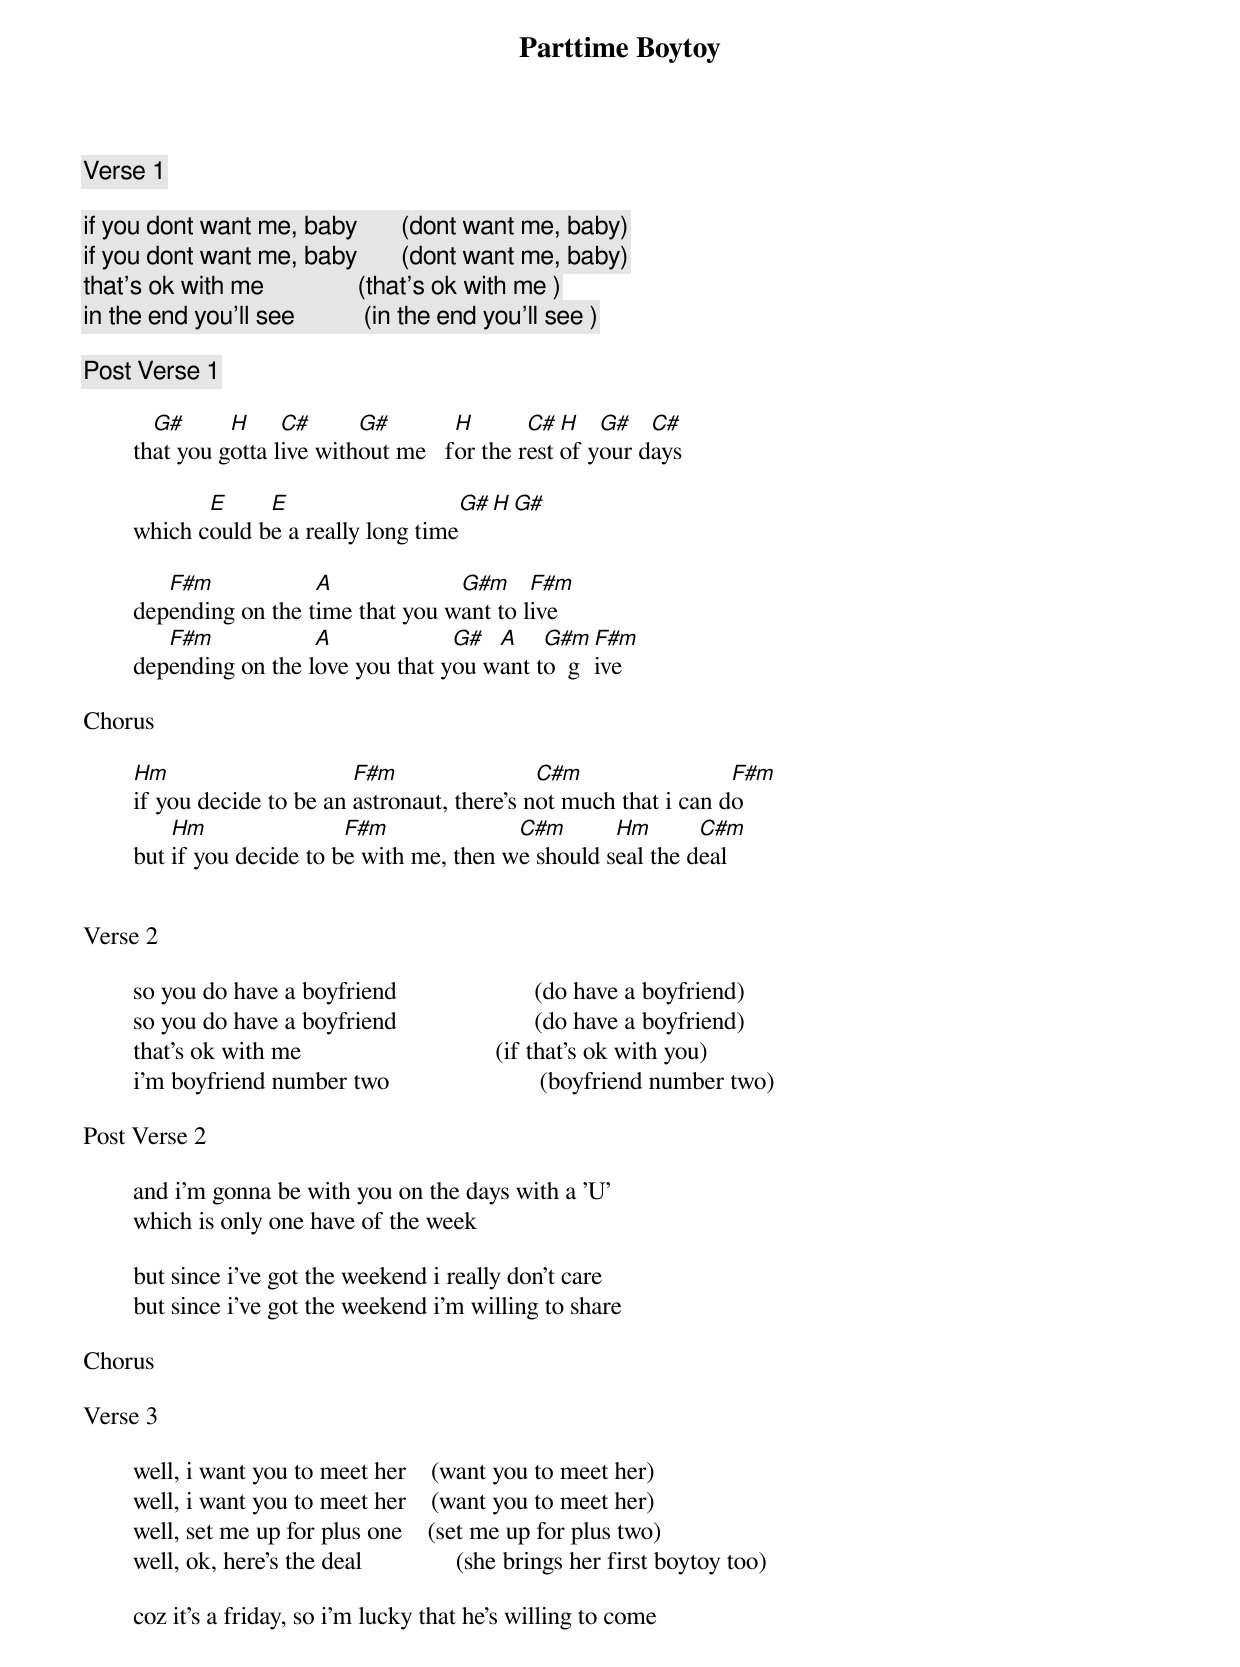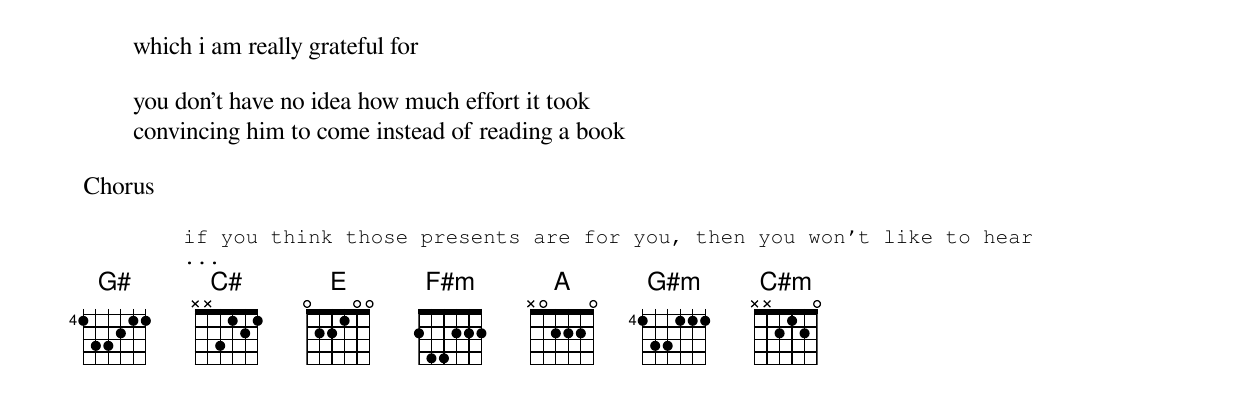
Parttime Boytoy

Verse 1

	if you dont want me, baby 	(dont want me, baby)
	if you dont want me, baby	(dont want me, baby)
	that's ok with me 		(that's ok with me )
	in the end you'll see 		(in the end you'll see )

Post Verse 1

	  G#      H     C#      G#        H       C#  H   G#   C#
	that you gotta live without me   for the rest of your days

	       E     E                    G# H G#
	which could be a really long time

	   F#m            A             G#m     F#m
	depending on the time that you want to live
	   F#m            A             G#  A    G#m F#m
	depending on the love you that you want to  give

Chorus

	Hm                     F#m                 C#m                 F#m
	if you decide to be an astronaut, there's not much that i can do
	    Hm                F#m              C#m       Hm       C#m
	but if you decide to be with me, then we should seal the deal


Verse 2

	so you do have a boyfriend 			(do have a boyfriend)
	so you do have a boyfriend 			(do have a boyfriend)
	that's ok with me 				(if that's ok with you)
	i'm boyfriend number two			(boyfriend number two)

Post Verse 2

	and i'm gonna be with you on the days with a 'U'
	which is only one have of the week

	but since i've got the weekend i really don't care
	but since i've got the weekend i'm willing to share

Chorus

Verse 3

	well, i want you to meet her	(want you to meet her)
	well, i want you to meet her	(want you to meet her)
	well, set me up for plus one	(set me up for plus two)
	well, ok, here's the deal		(she brings her first boytoy too)

	coz it's a friday, so i'm lucky that he's willing to come

	which i am really grateful for

	you don't have no idea how much effort it took
	convincing him to come instead of reading a book

Chorus

	if you think those presents are for you, then you won't like to hear
	...
